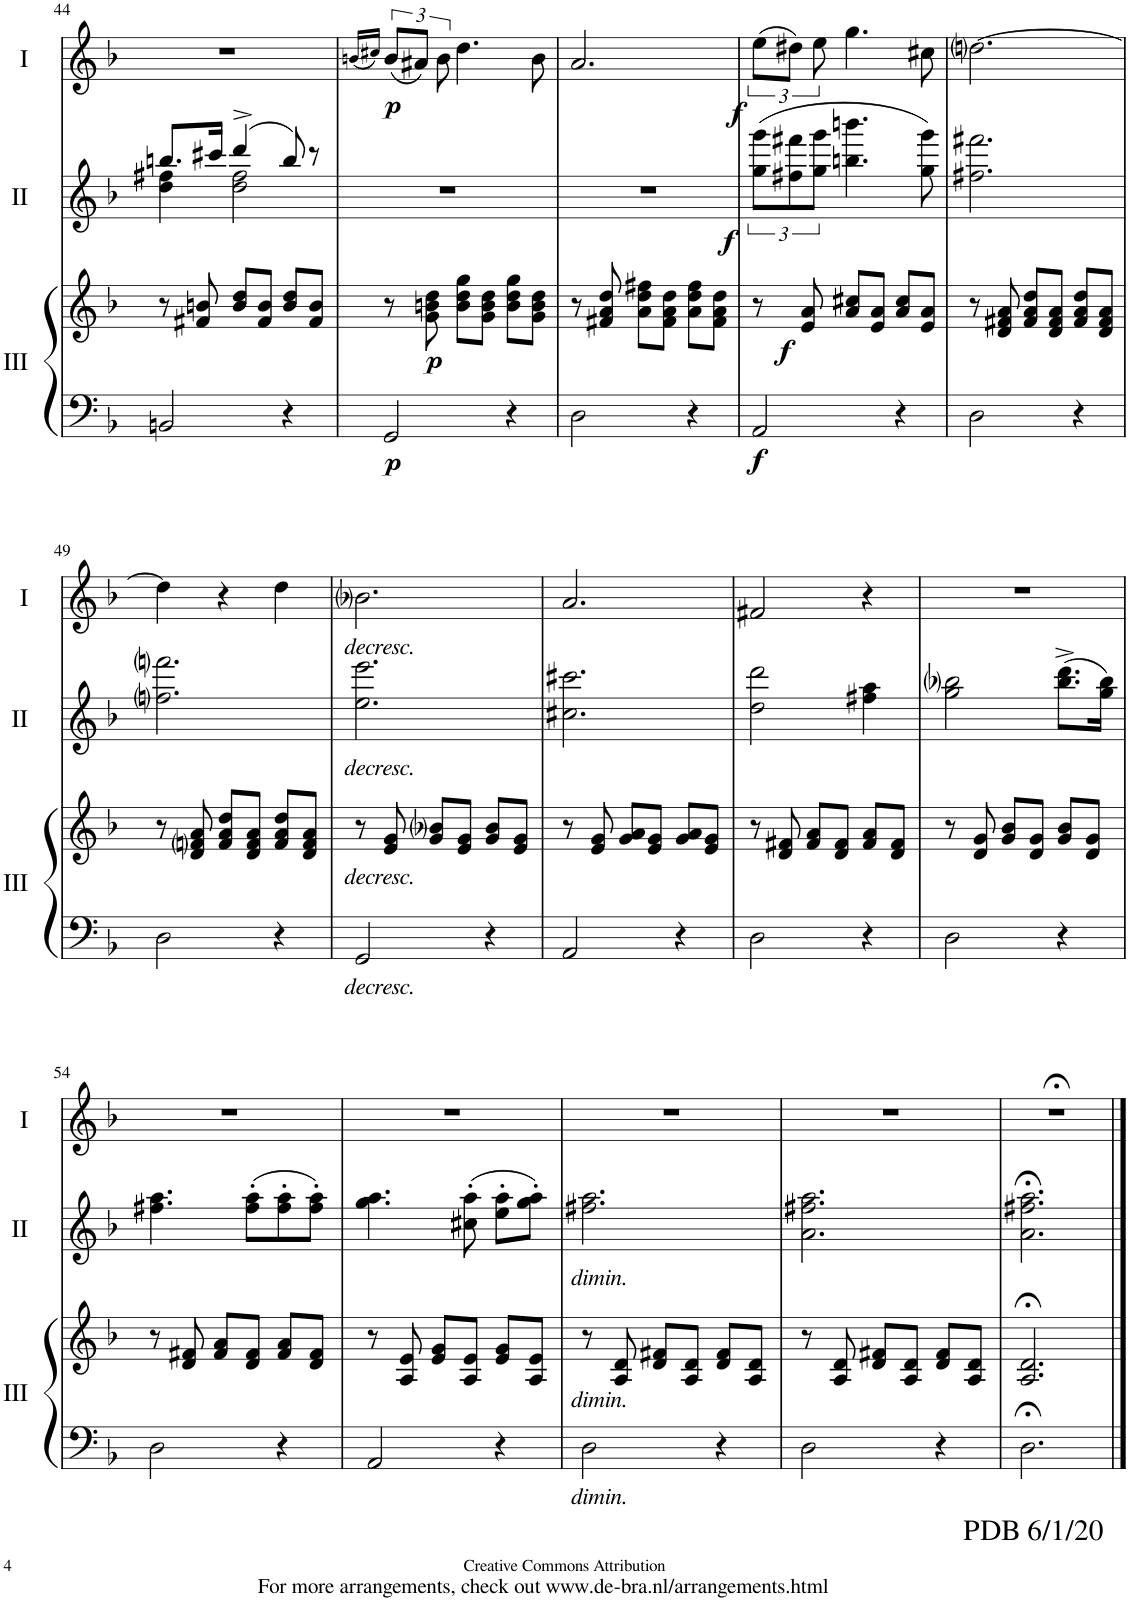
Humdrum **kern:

**kern	**kern	**dynam	**kern	**dynam	**kern	**dynam
*part3	*part3	*part3	*part2	*part2	*part1	*part1
*staff4	*staff3	*staff3/4	*staff2	*staff2	*staff1	*staff1
*I"Acc. 3	*	*	*I"Acc. 2	*	*I"Acc. 1	*
!!LO:PB:g=z
*clefF4	*clefG2	*	*clefG2	*	*clefG2	*
*Trd7c12	*Trd7c12	*	*Trd7c12	*	*	*
*k[b-]	*k[b-]	*	*k[b-]	*	*k[b-]	*
*M3/4	*M3/4	*	*M3/4	*	*M3/4	*
=44	=44	=44	=44	=44	=44	=44
*	*	*	*^	*	*	*
2BBn/	8r	.	8.bbn/L	4dd\ 4ff#X\	.	2.r	.
.	8f#X/ 8bn/	.	.	.	.	.	.
.	.	.	16ccc#X/Jk	.	.	.	.
.	8b/ 8dd/L	.	(4ddd^/	2dd\ 2ff#\	.	.	.
.	8f#/ 8b/J	.	.	.	.	.	.
4r	8b/ 8dd/L	.	8bb/)	.	.	.	.
.	8f#/ 8b/J	.	8r	.	.	.	.
*	*	*	*v	*v	*	*	*
=45	=45	=45	=45	=45	=45	=45
.	.	.	.	.	(16qbn/LL	.
.	.	.	.	.	16qcc#X/JJ)	.
!	!	!LO:DY:b=2	!	!	!	!LO:DY:b
2GG/	8r	p	2.r	.	(12b/L	p
.	.	.	.	.	12a#X/J)	.
!	!	!LO:DY:b	!	!	!	!
.	8g\ 8bn\ 8dd\	p	.	.	.	.
.	.	.	.	.	12b\	.
.	8b\ 8dd\ 8gg\L	.	.	.	4.dd\	.
.	8g\ 8b\ 8dd\J	.	.	.	.	.
4r	8b\ 8dd\ 8gg\L	.	.	.	.	.
.	8g\ 8b\ 8dd\J	.	.	.	8b\	.
=46	=46	=46	=46	=46	=46	=46
2D\	8r	.	2.r	.	2.a/	.
.	8f#X/ 8a/ 8dd/	.	.	.	.	.
.	8a\ 8dd\ 8ff#X\L	.	.	.	.	.
.	8f#\ 8a\ 8dd\J	.	.	.	.	.
4r	8a\ 8dd\ 8ff#\L	.	.	.	.	.
.	8f#\ 8a\ 8dd\J	.	.	.	.	.
=47	=47	=47	=47	=47	=47	=47
!	!	!LO:DY:b=2	!	!LO:DY:b	!	!LO:DY:b
2AA/	8r	f	(12gg\ 12ggg\L	f	(12ee\L	f
.	.	.	12ff#X\ 12fff#X\	.	12dd#X\J)	.
!	!	!LO:DY:b	!	!	!	!
.	8e/ 8a/	f	.	.	.	.
.	.	.	12gg\ 12ggg\J	.	12ee\	.
.	8a/ 8cc#X/L	.	4.bbn\ 4.bbbn\	.	4.gg\	.
.	8e/ 8a/J	.	.	.	.	.
4r	8a/ 8cc#/L	.	.	.	.	.
.	8e/ 8a/J	.	8gg\ 8ggg\)	.	8cc#X\	.
=48	=48	=48	=48	=48	=48	=48
2D\	8r	.	2.ff#X\ 2.fff#X\	.	[2.ddni\	.
.	8d/ 8f#X/ 8a/	.	.	.	.	.
.	8f#/ 8a/ 8dd/L	.	.	.	.	.
.	8d/ 8f#/ 8a/J	.	.	.	.	.
4r	8f#/ 8a/ 8dd/L	.	.	.	.	.
.	8d/ 8f#/ 8a/J	.	.	.	.	.
!!LO:LB:g=z
=49	=49	=49	=49	=49	=49	=49
2D\	8r	.	2.ffni\ 2.fffni\	.	4dd\]	.
.	8d/ 8fni/ 8a/	.	.	.	.	.
.	8f/ 8a/ 8dd/L	.	.	.	4r	.
.	8d/ 8f/ 8a/J	.	.	.	.	.
4r	8f/ 8a/ 8dd/L	.	.	.	4dd\	.
.	8d/ 8f/ 8a/J	.	.	.	.	.
=50	=50	=50	=50	=50	=50	=50
!	!	!	!	!	!LO:TX:b:i:t=decresc.	!
!	!	!	!LO:TX:b:i:t=decresc.	!	!	!
!	!LO:TX:b:i:t=decresc.	!	!	!	!	!
!LO:TX:b:i:t=decresc.	!	!	!	!	!	!
2GG/	8r	.	2.ee\ 2.eee\	.	2.b-i\	.
.	8e/ 8g/	.	.	.	.	.
.	8g/ 8b-i/L	.	.	.	.	.
.	8e/ 8g/J	.	.	.	.	.
4r	8g/ 8b-/L	.	.	.	.	.
.	8e/ 8g/J	.	.	.	.	.
=51	=51	=51	=51	=51	=51	=51
2AA/	8r	.	2.cc#X\ 2.ccc#X\	.	2.a/	.
.	8e/ 8g/	.	.	.	.	.
.	8g/ 8a/L	.	.	.	.	.
.	8e/ 8g/J	.	.	.	.	.
4r	8g/ 8a/L	.	.	.	.	.
.	8e/ 8g/J	.	.	.	.	.
=52	=52	=52	=52	=52	=52	=52
2D\	8r	.	2dd\ 2ddd\	.	2f#X/	.
.	8d/ 8f#X/	.	.	.	.	.
.	8f#/ 8a/L	.	.	.	.	.
.	8d/ 8f#/J	.	.	.	.	.
4r	8f#/ 8a/L	.	4ff#X\ 4aa\	.	4r	.
.	8d/ 8f#/J	.	.	.	.	.
=53	=53	=53	=53	=53	=53	=53
2D\	8r	.	2gg\ 2bb-i\	.	2.r	.
.	8d/ 8g/	.	.	.	.	.
.	8g/ 8b-/L	.	.	.	.	.
.	8d/ 8g/J	.	.	.	.	.
4r	8g/ 8b-/L	.	(8.bb-\^ 8.ddd\^L	.	.	.
.	8d/ 8g/J	.	.	.	.	.
.	.	.	16gg\ 16bb-\Jk)	.	.	.
!!LO:LB:g=z
=54	=54	=54	=54	=54	=54	=54
2D\	8r	.	4.ff#X\ 4.aa\	.	2.r	.
.	8d/ 8f#X/	.	.	.	.	.
.	8f#/ 8a/L	.	.	.	.	.
.	8d/ 8f#/J	.	(8ff#\' 8aa\'L	.	.	.
4r	8f#/ 8a/L	.	8ff#\' 8aa\'	.	.	.
.	8d/ 8f#/J	.	8ff#\' 8aa\'J)	.	.	.
=55	=55	=55	=55	=55	=55	=55
2AA/	8r	.	4.gg\ 4.aa\	.	2.r	.
.	8A/ 8e/	.	.	.	.	.
.	8e/ 8g/L	.	.	.	.	.
.	8A/ 8e/J	.	(8cc#X\' 8aa\'	.	.	.
4r	8e/ 8g/L	.	8ee\' 8aa\'L	.	.	.
.	8A/ 8e/J	.	8gg\' 8aa\'J)	.	.	.
=56	=56	=56	=56	=56	=56	=56
!	!	!	!LO:TX:b:i:t=dimin.	!	!	!
!	!LO:TX:b:i:t=dimin.	!	!	!	!	!
!LO:TX:b:i:t=dimin.	!	!	!	!	!	!
2D\	8r	.	2.ff#X\ 2.aa\	.	2.r	.
.	8A/ 8d/	.	.	.	.	.
.	8d/ 8f#X/L	.	.	.	.	.
.	8A/ 8d/J	.	.	.	.	.
4r	8d/ 8f#/L	.	.	.	.	.
.	8A/ 8d/J	.	.	.	.	.
=57	=57	=57	=57	=57	=57	=57
2D\	8r	.	2.a\ 2.ff#X\ 2.aa\	.	2.r	.
.	8A/ 8d/	.	.	.	.	.
.	8d/ 8f#X/L	.	.	.	.	.
.	8A/ 8d/J	.	.	.	.	.
4r	8d/ 8f#/L	.	.	.	.	.
.	8A/ 8d/J	.	.	.	.	.
=58	=58	=58	=58	=58	=58	=58
!	!	!	!	!	!LO:TX:b:t=PDB 6/1/20	!
!	!	!	!	!	!LO:TX:b:t=For more arrangements, check out www.de-bra.nl/arrangements.html	!
2.D;<\	2.A/;< 2.d/;<	.	2.a\;< 2.ff#X\;< 2.aa\;<	.	2.r;<	.
==	==	==	==	==	==	==
*-	*-	*-	*-	*-	*-	*-
